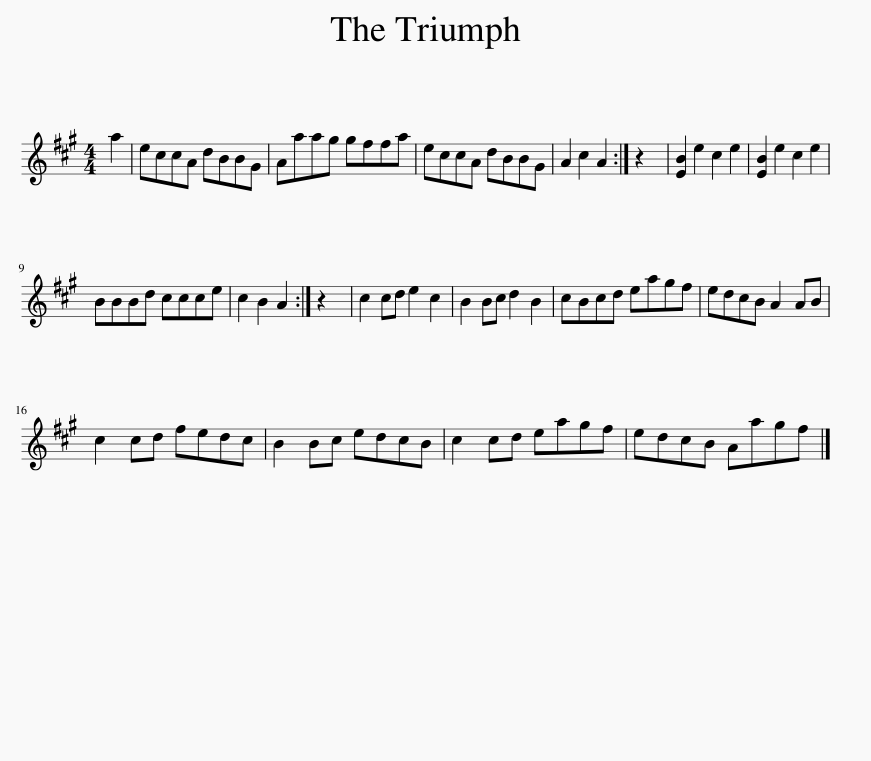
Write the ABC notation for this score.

X:1
L:1/8
M:4/4
I:linebreak $
K:A
V:1 treble
V:1
 a2 | eccA dBBG | Aaag gffa | eccA dBBG | A2 c2 A2 :| %5
 z2 | [EB]2 e2 c2 e2 | [EB]2 e2 c2 e2 |$ BBBd ccce | c2 B2 A2 :| %10
 z2 | c2 cd e2 c2 | B2 Bc d2 B2 | cBcd eagf | edcB A2 AB |$ %15
 c2 cd fedc | B2 Bc edcB | c2 cd eagf | edcB Aagf |] %19
